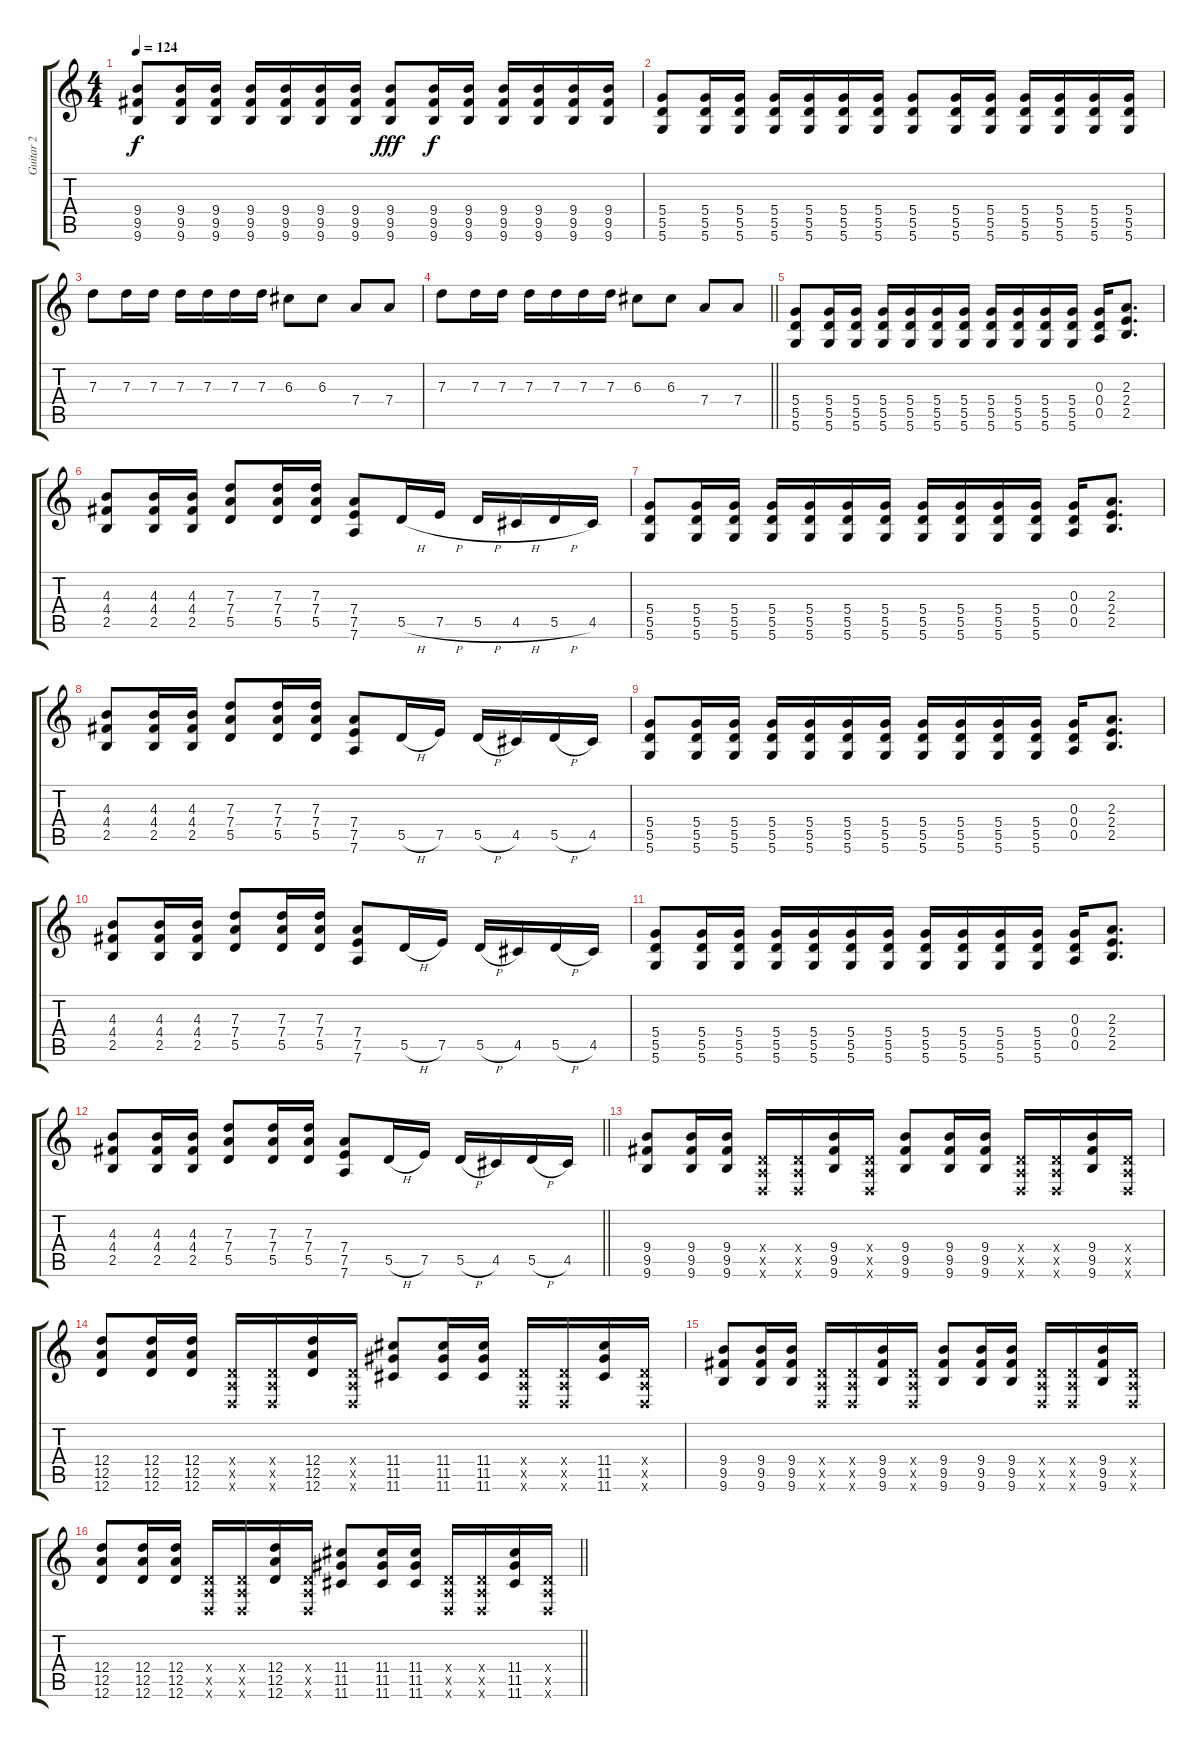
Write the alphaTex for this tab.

\track ("Guitar 2" "Guitar 2") {instrument distortionguitar}
\staff {score tabs}
\tuning (E4 B3 G3 D3 A2 D2) {hide}
\ts (4 4)
\tempo 124
\clef g2
\ks c
(9.4 9.5 9.6).8{dy f} (9.4 9.5 9.6).16 (9.4 9.5 9.6).16 (9.4 9.5 9.6).16 (9.4 9.5 9.6).16 (9.4 9.5 9.6).16 (9.4 9.5 9.6).16 (9.4 9.5 9.6).8{dy fff} (9.4 9.5 9.6).16{dy f} (9.4 9.5 9.6).16 (9.4 9.5 9.6).16 (9.4 9.5 9.6).16 (9.4 9.5 9.6).16 (9.4 9.5 9.6).16 |
(5.4 5.5 5.6).8 (5.4 5.5 5.6).16 (5.4 5.5 5.6).16 (5.4 5.5 5.6).16 (5.4 5.5 5.6).16 (5.4 5.5 5.6).16 (5.4 5.5 5.6).16 (5.4 5.5 5.6).8 (5.4 5.5 5.6).16 (5.4 5.5 5.6).16 (5.4 5.5 5.6).16 (5.4 5.5 5.6).16 (5.4 5.5 5.6).16 (5.4 5.5 5.6).16 |
7.3.8 7.3.16 7.3.16 7.3.16 7.3.16 7.3.16 7.3.16 6.3.8 6.3.8 7.4.8 7.4.8 |
\barLineRight lightlight
7.3.8 7.3.16 7.3.16 7.3.16 7.3.16 7.3.16 7.3.16 6.3.8 6.3.8 7.4.8 7.4.8 |
\section ("" "")
(5.4 5.5 5.6).8 (5.4 5.5 5.6).16 (5.4 5.5 5.6).16 (5.4 5.5 5.6).16 (5.4 5.5 5.6).16 (5.4 5.5 5.6).16 (5.4 5.5 5.6).16 (5.4 5.5 5.6).16 (5.4 5.5 5.6).16 (5.4 5.5 5.6).16 (5.4 5.5 5.6).16 (0.3 0.4 0.5).16 (2.3 2.4 2.5).8{d} |
(4.3 4.4 2.5).8 (4.3 4.4 2.5).16 (4.3 4.4 2.5).16 (7.3 7.4 5.5).8 (7.3 7.4 5.5).16 (7.3 7.4 5.5).16 (7.4 7.5 7.6).8 5.5{h}.16 7.5{h}.16 5.5{h}.16 4.5{h}.16 5.5{h}.16 4.5.16 |
(5.4 5.5 5.6).8 (5.4 5.5 5.6).16 (5.4 5.5 5.6).16 (5.4 5.5 5.6).16 (5.4 5.5 5.6).16 (5.4 5.5 5.6).16 (5.4 5.5 5.6).16 (5.4 5.5 5.6).16 (5.4 5.5 5.6).16 (5.4 5.5 5.6).16 (5.4 5.5 5.6).16 (0.3 0.4 0.5).16 (2.3 2.4 2.5).8{d} |
(4.3 4.4 2.5).8 (4.3 4.4 2.5).16 (4.3 4.4 2.5).16 (7.3 7.4 5.5).8 (7.3 7.4 5.5).16 (7.3 7.4 5.5).16 (7.4 7.5 7.6).8 5.5{h}.16 7.5.16 5.5{h}.16 4.5.16 5.5{h}.16 4.5.16 |
(5.4 5.5 5.6).8 (5.4 5.5 5.6).16 (5.4 5.5 5.6).16 (5.4 5.5 5.6).16 (5.4 5.5 5.6).16 (5.4 5.5 5.6).16 (5.4 5.5 5.6).16 (5.4 5.5 5.6).16 (5.4 5.5 5.6).16 (5.4 5.5 5.6).16 (5.4 5.5 5.6).16 (0.3 0.4 0.5).16 (2.3 2.4 2.5).8{d} |
(4.3 4.4 2.5).8 (4.3 4.4 2.5).16 (4.3 4.4 2.5).16 (7.3 7.4 5.5).8 (7.3 7.4 5.5).16 (7.3 7.4 5.5).16 (7.4 7.5 7.6).8 5.5{h}.16 7.5.16 5.5{h}.16 4.5.16 5.5{h}.16 4.5.16 |
(5.4 5.5 5.6).8 (5.4 5.5 5.6).16 (5.4 5.5 5.6).16 (5.4 5.5 5.6).16 (5.4 5.5 5.6).16 (5.4 5.5 5.6).16 (5.4 5.5 5.6).16 (5.4 5.5 5.6).16 (5.4 5.5 5.6).16 (5.4 5.5 5.6).16 (5.4 5.5 5.6).16 (0.3 0.4 0.5).16 (2.3 2.4 2.5).8{d} |
\barLineRight lightlight
(4.3 4.4 2.5).8 (4.3 4.4 2.5).16 (4.3 4.4 2.5).16 (7.3 7.4 5.5).8 (7.3 7.4 5.5).16 (7.3 7.4 5.5).16 (7.4 7.5 7.6).8 5.5{h}.16 7.5.16 5.5{h}.16 4.5.16 5.5{h}.16 4.5.16 |
\section ("" "")
(9.4 9.5 9.6).8{volume 8} (9.4 9.5 9.6).16 (9.4 9.5 9.6).16 (0.4{x} 0.5{x} 0.6{x}).16 (0.4{x} 0.5{x} 0.6{x}).16 (9.4 9.5 9.6).16 (0.4{x} 0.5{x} 0.6{x}).16 (9.4 9.5 9.6).8 (9.4 9.5 9.6).16 (9.4 9.5 9.6).16 (0.4{x} 0.5{x} 0.6{x}).16 (0.4{x} 0.5{x} 0.6{x}).16 (9.4 9.5 9.6).16 (0.4{x} 0.5{x} 0.6{x}).16 |
(12.4 12.5 12.6).8 (12.4 12.5 12.6).16 (12.4 12.5 12.6).16 (0.4{x} 0.5{x} 0.6{x}).16 (0.4{x} 0.5{x} 0.6{x}).16 (12.4 12.5 12.6).16 (0.4{x} 0.5{x} 0.6{x}).16 (11.4 11.5 11.6).8 (11.4 11.5 11.6).16 (11.4 11.5 11.6).16 (0.4{x} 0.5{x} 0.6{x}).16 (0.4{x} 0.5{x} 0.6{x}).16 (11.4 11.5 11.6).16 (0.4{x} 0.5{x} 0.6{x}).16 |
(9.4 9.5 9.6).8 (9.4 9.5 9.6).16 (9.4 9.5 9.6).16 (0.4{x} 0.5{x} 0.6{x}).16 (0.4{x} 0.5{x} 0.6{x}).16 (9.4 9.5 9.6).16 (0.4{x} 0.5{x} 0.6{x}).16 (9.4 9.5 9.6).8 (9.4 9.5 9.6).16 (9.4 9.5 9.6).16 (0.4{x} 0.5{x} 0.6{x}).16 (0.4{x} 0.5{x} 0.6{x}).16 (9.4 9.5 9.6).16 (0.4{x} 0.5{x} 0.6{x}).16 |
\barLineRight lightlight
(12.4 12.5 12.6).8 (12.4 12.5 12.6).16 (12.4 12.5 12.6).16 (0.4{x} 0.5{x} 0.6{x}).16 (0.4{x} 0.5{x} 0.6{x}).16 (12.4 12.5 12.6).16 (0.4{x} 0.5{x} 0.6{x}).16 (11.4 11.5 11.6).8 (11.4 11.5 11.6).16 (11.4 11.5 11.6).16 (0.4{x} 0.5{x} 0.6{x}).16 (0.4{x} 0.5{x} 0.6{x}).16 (11.4 11.5 11.6).16 (0.4{x} 0.5{x} 0.6{x}).16
